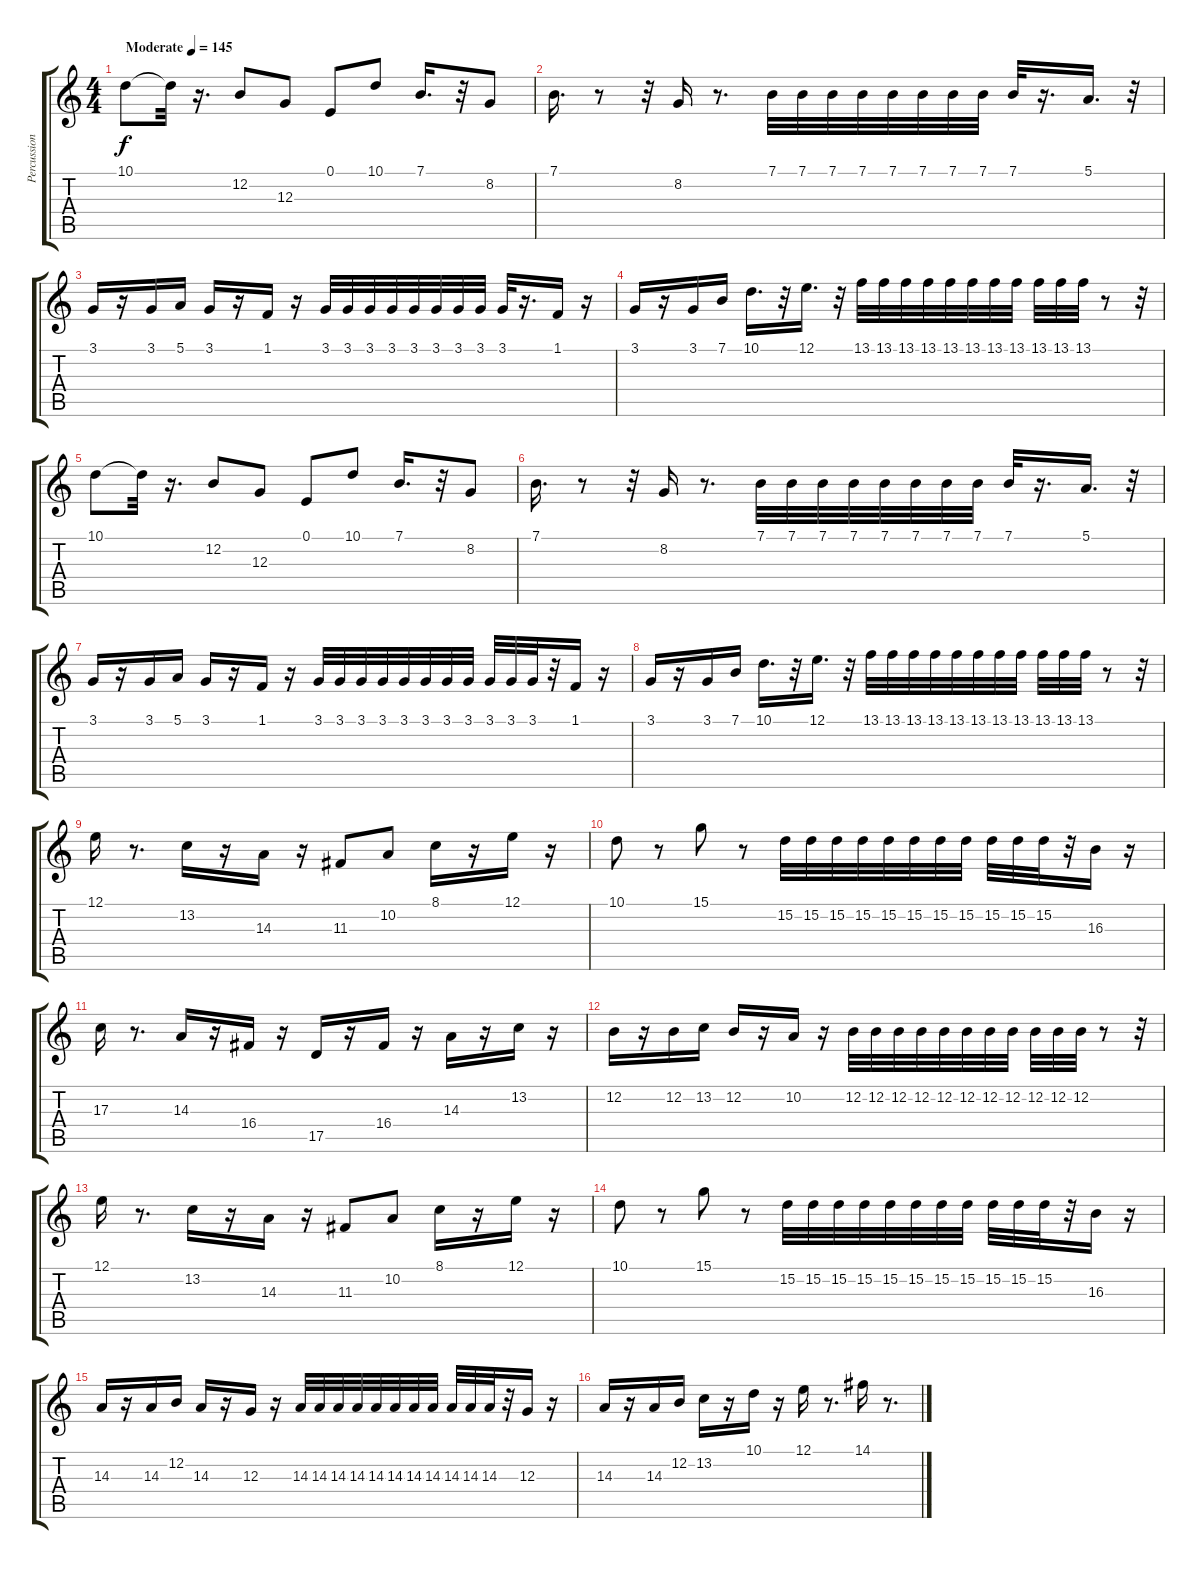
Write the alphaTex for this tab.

\track ("Percussion" "Percussion") {instrument marimba}
\staff {score tabs}
\tuning (E4 B3 G3 D3 A2 E2) {hide}
\ts (4 4)
\tempo (145 "Moderate")
\clef g2
\ks c
10.1.8{dy f instrument marimba} 10.1{t}.32 r.16{d} 12.2.8 12.3.8 0.1.8 10.1.8 7.1.16{d} r.32 8.2.8 |
7.1.16{d} r.8 r.32 8.2.16 r.8{d} 7.1.32 7.1.32 7.1.32 7.1.32 7.1.32 7.1.32 7.1.32 7.1.32 7.1.32 r.16{d} 5.1.16{d} r.32 |
3.1.16 r.16 3.1.16 5.1.16 3.1.16 r.16 1.1.16 r.16 3.1.32 3.1.32 3.1.32 3.1.32 3.1.32 3.1.32 3.1.32 3.1.32 3.1.32 r.16{d} 1.1.16 r.16 |
3.1.16 r.16 3.1.16 7.1.16 10.1.16{d} r.32 12.1.16{d} r.32 13.1.32 13.1.32 13.1.32 13.1.32 13.1.32 13.1.32 13.1.32 13.1.32 13.1.32 13.1.32 13.1.32 r.8 r.32 |
10.1.8 10.1{t}.32 r.16{d} 12.2.8 12.3.8 0.1.8 10.1.8 7.1.16{d} r.32 8.2.8 |
7.1.16{d} r.8 r.32 8.2.16 r.8{d} 7.1.32 7.1.32 7.1.32 7.1.32 7.1.32 7.1.32 7.1.32 7.1.32 7.1.32 r.16{d} 5.1.16{d} r.32 |
3.1.16 r.16 3.1.16 5.1.16 3.1.16 r.16 1.1.16 r.16 3.1.32 3.1.32 3.1.32 3.1.32 3.1.32 3.1.32 3.1.32 3.1.32 3.1.32 3.1.32 3.1.32 r.32 1.1.16 r.16 |
3.1.16 r.16 3.1.16 7.1.16 10.1.16{d} r.32 12.1.16{d} r.32 13.1.32 13.1.32 13.1.32 13.1.32 13.1.32 13.1.32 13.1.32 13.1.32 13.1.32 13.1.32 13.1.32 r.8 r.32 |
12.1.16 r.8{d} 13.2.16 r.16 14.3.16 r.16 11.3.8 10.2.8 8.1.16 r.16 12.1.16 r.16 |
10.1.8 r.8 15.1.8 r.8 15.2.32 15.2.32 15.2.32 15.2.32 15.2.32 15.2.32 15.2.32 15.2.32 15.2.32 15.2.32 15.2.32 r.32 16.3.16 r.16 |
17.3.16 r.8{d} 14.3.16 r.16 16.4.16 r.16 17.5.16 r.16 16.4.16 r.16 14.3.16 r.16 13.2.16 r.16 |
12.2.16 r.16 12.2.16 13.2.16 12.2.16 r.16 10.2.16 r.16 12.2.32 12.2.32 12.2.32 12.2.32 12.2.32 12.2.32 12.2.32 12.2.32 12.2.32 12.2.32 12.2.32 r.8 r.32 |
12.1.16 r.8{d} 13.2.16 r.16 14.3.16 r.16 11.3.8 10.2.8 8.1.16 r.16 12.1.16 r.16 |
10.1.8 r.8 15.1.8 r.8 15.2.32 15.2.32 15.2.32 15.2.32 15.2.32 15.2.32 15.2.32 15.2.32 15.2.32 15.2.32 15.2.32 r.32 16.3.16 r.16 |
14.3.16 r.16 14.3.16 12.2.16 14.3.16 r.16 12.3.16 r.16 14.3.32 14.3.32 14.3.32 14.3.32 14.3.32 14.3.32 14.3.32 14.3.32 14.3.32 14.3.32 14.3.32 r.32 12.3.16 r.16 |
14.3.16 r.16 14.3.16 12.2.16 13.2.16 r.16 10.1.16 r.16 12.1.16 r.8{d} 14.1.16 r.8{d}
